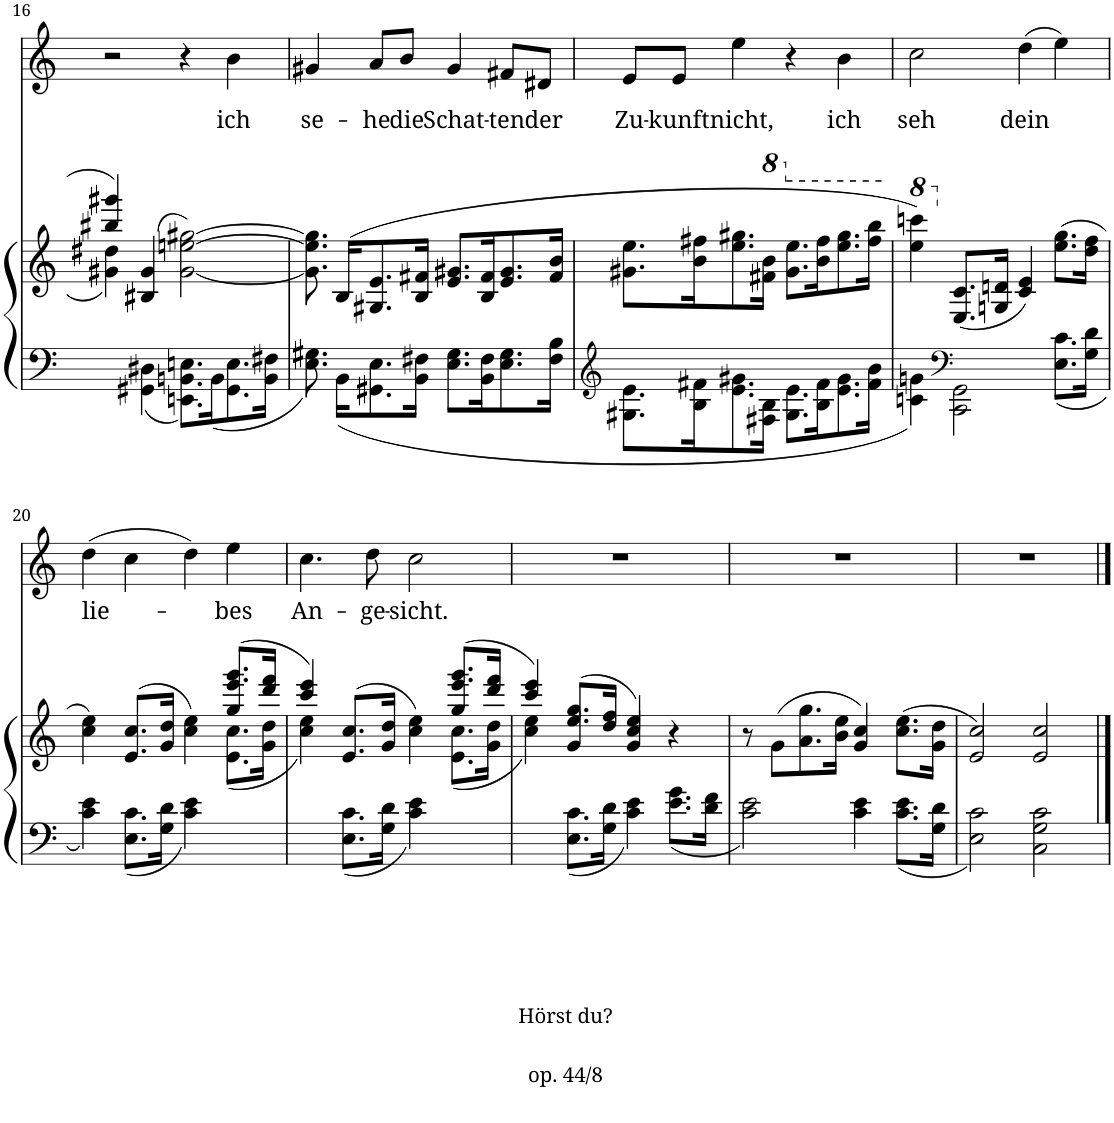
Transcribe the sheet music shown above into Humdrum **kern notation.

**kern	**kern	**kern	**text
*part2	*part2	*part1	*part1
*staff3	*staff2	*staff1	*staff1
!!LO:PB:g=z
*clefF4	*clefG2	*clefG2	*
*k[]	*k[]	*k[]	*
*C:	*C:	*C:	*
*M4/4	*M4/4	*M4/4	*
*met(c)	*met(c)	*met(c)	*
=16	=16	=16	=16
*^	*^	*	*
1ryy	4ryy	4bb#X/ 4ggg#X/	4g#X\ 4dd#X\	2r	.
.	4GG#X\ 4D#X\	(4B#X/ 4g#/	2.ryy	.	.
.	8.EEn\ 8.BBn\ 8.En\L	[2g#\ [2een\ [2gg#X\)	.	4r	.
.	16BB\K	.	.	.	.
!	!	!	!	!	!LO:LY:b
.	8.GG#\ 8.E\	.	.	4b\	ich
.	16BB\ 16F#X\Jk	.	.	.	.
*	*	*v	*v	*	*
=17	=17	=17	=17	=17
!	!	!	!	!LO:LY:b
1ryy	8.E\ 8.G#X\	8.g#\] 8.ee\] 8.gg#\]	4g#X/	se-
.	16BB\KL	(16B/KL	.	.
!	!	!	!	!LO:LY:b
.	8.GG#X\ 8.E\	8.G#X/ 8.e/	8a/L	-he
!	!	!	!	!LO:LY:b
.	.	.	8b/J	die
.	16BB\ 16F#X\Jk	16B/ 16f#X/Jk	.	.
!	!	!	!	!LO:LY:b
.	8.E\ 8.G#\L	8.e/ 8.g#X/L	4g#/	Schat-
.	16BB\ 16F#\K	16B/ 16f#/K	.	.
!	!	!	!	!LO:LY:b
.	8.E\ 8.G#\	8.e/ 8.g#/	8f#X/L	-ten
!	!	!	!	!LO:LY:b
.	.	.	8d#X/J	der
.	16F#\ 16B\Jk	16f#/ 16b/Jk	.	.
=18	=18	=18	=18	=18
*clefG2	*	*	*	*
!	!	!	!	!LO:LY:b
1ryy	8.G#X\ 8.e\L	8.g#X\ 8.ee\L	8e/L	Zu-
!	!	!	!	!LO:LY:b
.	.	.	8e/J	-kunft
.	16B\ 16f#X\K	16b\ 16ff#X\K	.	.
!	!	!	!	!LO:LY:b
.	8.e\ 8.g#X\	8.ee\ 8.gg#X\	4ee\	nicht,
*	*	*8va	*	*
.	16F#X\ 16B\Jk	16ff#X\ 16bb\Jk	.	.
*	*	*X8va	*	*
.	8.G#\ 8.e\L	8.g#\ 8.ee\L	4r	.
.	16B\ 16f#\K	16b\ 16ff#\K	.	.
!	!	!	!	!LO:LY:b
.	8.e\ 8.g#\	8.ee\ 8.gg#\	4b\	ich
.	16f#\ 16b\Jk	16ff#\ 16bb\Jk	.	.
=19	=19	=19	=19	=19
*	*	*8va	*	*
!	!	!	!	!LO:LY:b
1ryy	4cn\ 4gn\	4eee\ 4ccccn\)	2cc\	seh
*clefF4	*	*	*	*
*	*	*X8va	*	*
.	2CC\ 2GG\	(8.E/ 8.c/L	.	.
.	.	16Gn/ 16dn/Jk	.	.
!	!	!	!	!LO:LY:b
.	.	4c/ 4e/)	(4dd\	dein
.	8.E\ 8.c\L	(8.ee\ 8.gg\L	4ee\)	.
.	16G\ 16d\Jk	16dd\ 16ff\Jk	.	.
!!LO:LB:g=z
=20	=20	=20	=20	=20
*	*	*^	*	*
*	*	*	*^	*	*
!	!	!	!	!	!	!LO:LY:b
1ryy	4c\ 4e\	4cc\ 4ee\)	2.ryy	2.ryy	(4dd\	lie-
.	8.E\ 8.c\L	(8.e/ 8.cc/L	.	.	4cc\	.
.	16G\ 16d\Jk	16g/ 16dd/Jk	.	.	.	.
.	4c\ 4e\	4cc\ 4ee\)	.	.	4dd\)	.
!	!	!	!	!	!	!LO:LY:b
.	4ryy	(8.eee/ 8.ggg/L	(8.e\ 8.cc\L	4gg/	4ee\	-bes
.	.	16ddd/ 16fff/Jk	16g\ 16dd\Jk	.	.	.
=21	=21	=21	=21	=21	=21	=21
!	!	!	!	!	!	!LO:LY:b
1ryy	4ryy	4ccc/ 4eee/)	4cc\ 4ee\)	2.ryy	4.cc\	An-
.	8.E\ 8.c\L	(8.e/ 8.cc/L	2ryy	.	.	.
!	!	!	!	!	!	!LO:LY:b
.	.	.	.	.	8dd\	-ge-
.	16G\ 16d\Jk	16g/ 16dd/Jk	.	.	.	.
!	!	!	!	!	!	!LO:LY:b
.	4c\ 4e\	4cc\ 4ee\)	.	.	2cc\	-sicht.
.	4ryy	(8.eee/ 8.ggg/L	(8.e\ 8.cc\L	4gg/	.	.
.	.	16ddd/ 16fff/Jk	16g\ 16dd\Jk	.	.	.
=22	=22	=22	=22	=22	=22	=22
1ryy	4ryy	4ccc/ 4eee/)	4cc\ 4ee\)	4ryy	1r	.
.	8.E\ 8.c\L	(8.ee/ 8.gg/L	2.ryy	4g/	.	.
.	16G\ 16d\Jk	16dd/ 16ff/Jk	.	.	.	.
.	4c\ 4e\	4cc/ 4ee/)	.	4g/	.	.
.	8.e\ 8.g\L	4r	.	4ryy	.	.
.	16d\ 16f\Jk	.	.	.	.	.
*	*	*v	*v	*v	*	*
=23	=23	=23	=23	=23
1ryy	2c\ 2e\	8r	1r	.
.	.	(8g\L	.	.
.	.	8.a\ 8.gg\	.	.
.	.	16b\ 16ee\Jk	.	.
.	4c\ 4e\	4g/ 4cc/)	.	.
.	8.c\ 8.e\L	(8.cc\ 8.ee\L	.	.
.	16G\ 16d\Jk	16g\ 16dd\Jk	.	.
=24	=24	=24	=24	=24
1ryy	2E\ 2c\	2e/ 2cc/)	1r	.
.	2C\ 2G\ 2c\	2e/ 2cc/	.	.
*v	*v	*	*	*
==	==	==	==
*-	*-	*-	*-
